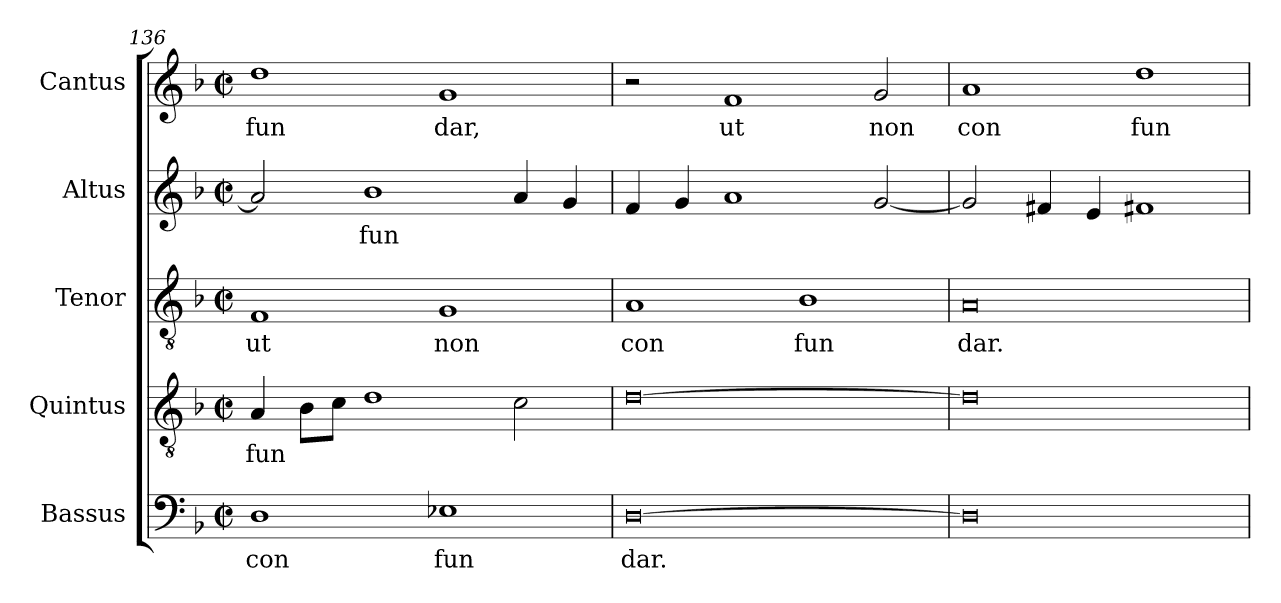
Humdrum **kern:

**kern	**text	**kern	**text	**kern	**text	**kern	**text	**kern	**text
*part5	*part5	*part4	*part4	*part3	*part3	*part2	*part2	*part1	*part1
*staff5	*staff5	*staff4	*staff4	*staff3	*staff3	*staff2	*staff2	*staff1	*staff1
*I"Bassus	*	*I"Quintus	*	*I"Tenor	*	*I"Altus	*	*I"Cantus	*
*clefF4	*	*clefGv2	*	*clefGv2	*	*clefG2	*	*clefG2	*
*k[b-]	*	*k[b-]	*	*k[b-]	*	*k[b-]	*	*k[b-]	*
*F:	*	*F:	*	*F:	*	*F:	*	*F:	*
*M2/2	*	*M2/2	*	*M2/2	*	*M2/2	*	*M2/2	*
*met(c|)	*	*met(c|)	*	*met(c|)	*	*met(c|)	*	*met(c|)	*
=136	=136	=136	=136	=136	=136	=136	=136	=136	=136
!	!LO:LY:b:cj	!	!LO:LY:b	!	!LO:LY:b:cj	!	!	!	!LO:LY:b:cj
1D	con	4A/	fun	1F	ut	2a/]	.	1dd	fun
.	.	8B-\L	.	.	.	.	.	.	.
.	.	8c\J	.	.	.	.	.	.	.
!	!	!	!	!	!	!	!LO:LY:b:cj	!	!
.	.	1d	.	.	.	1b-	fun	.	.
!	!LO:LY:b:cj	!	!	!	!LO:LY:b:cj	!	!	!	!LO:LY:b:cj
1E-X	fun	.	.	1G	non	.	.	1g	dar,
.	.	2c\	.	.	.	4a/	.	.	.
.	.	.	.	.	.	4g/	.	.	.
=137	=137	=137	=137	=137	=137	=137	=137	=137	=137
!	!LO:LY:b:cj	!	!	!	!LO:LY:b:cj	!	!	!	!
[>0D	dar.	[>0d	.	1A	con	4f/	.	2r	.
.	.	.	.	.	.	4g/	.	.	.
!	!	!	!	!	!	!	!	!	!LO:LY:b:cj
.	.	.	.	.	.	1a	.	1f	ut
!	!	!	!	!	!LO:LY:b:cj	!	!	!	!
.	.	.	.	1B-	fun	.	.	.	.
!	!	!	!	!	!	!	!	!	!LO:LY:b:cj
.	.	.	.	.	.	[<2g/	.	2g/	non
=138	=138	=138	=138	=138	=138	=138	=138	=138	=138
!	!	!	!	!	!LO:LY:b:cj	!	!	!	!LO:LY:b:cj
0D]	.	0d]	.	0A	dar.	2g/]	.	1a	con
.	.	.	.	.	.	4f#X/	.	.	.
.	.	.	.	.	.	4e/	.	.	.
!	!	!	!	!	!	!	!	!	!LO:LY:b:cj
.	.	.	.	.	.	1f#X	.	1dd	fun
=	=	=	=	=	=	=	=	=	=
*-	*-	*-	*-	*-	*-	*-	*-	*-	*-
